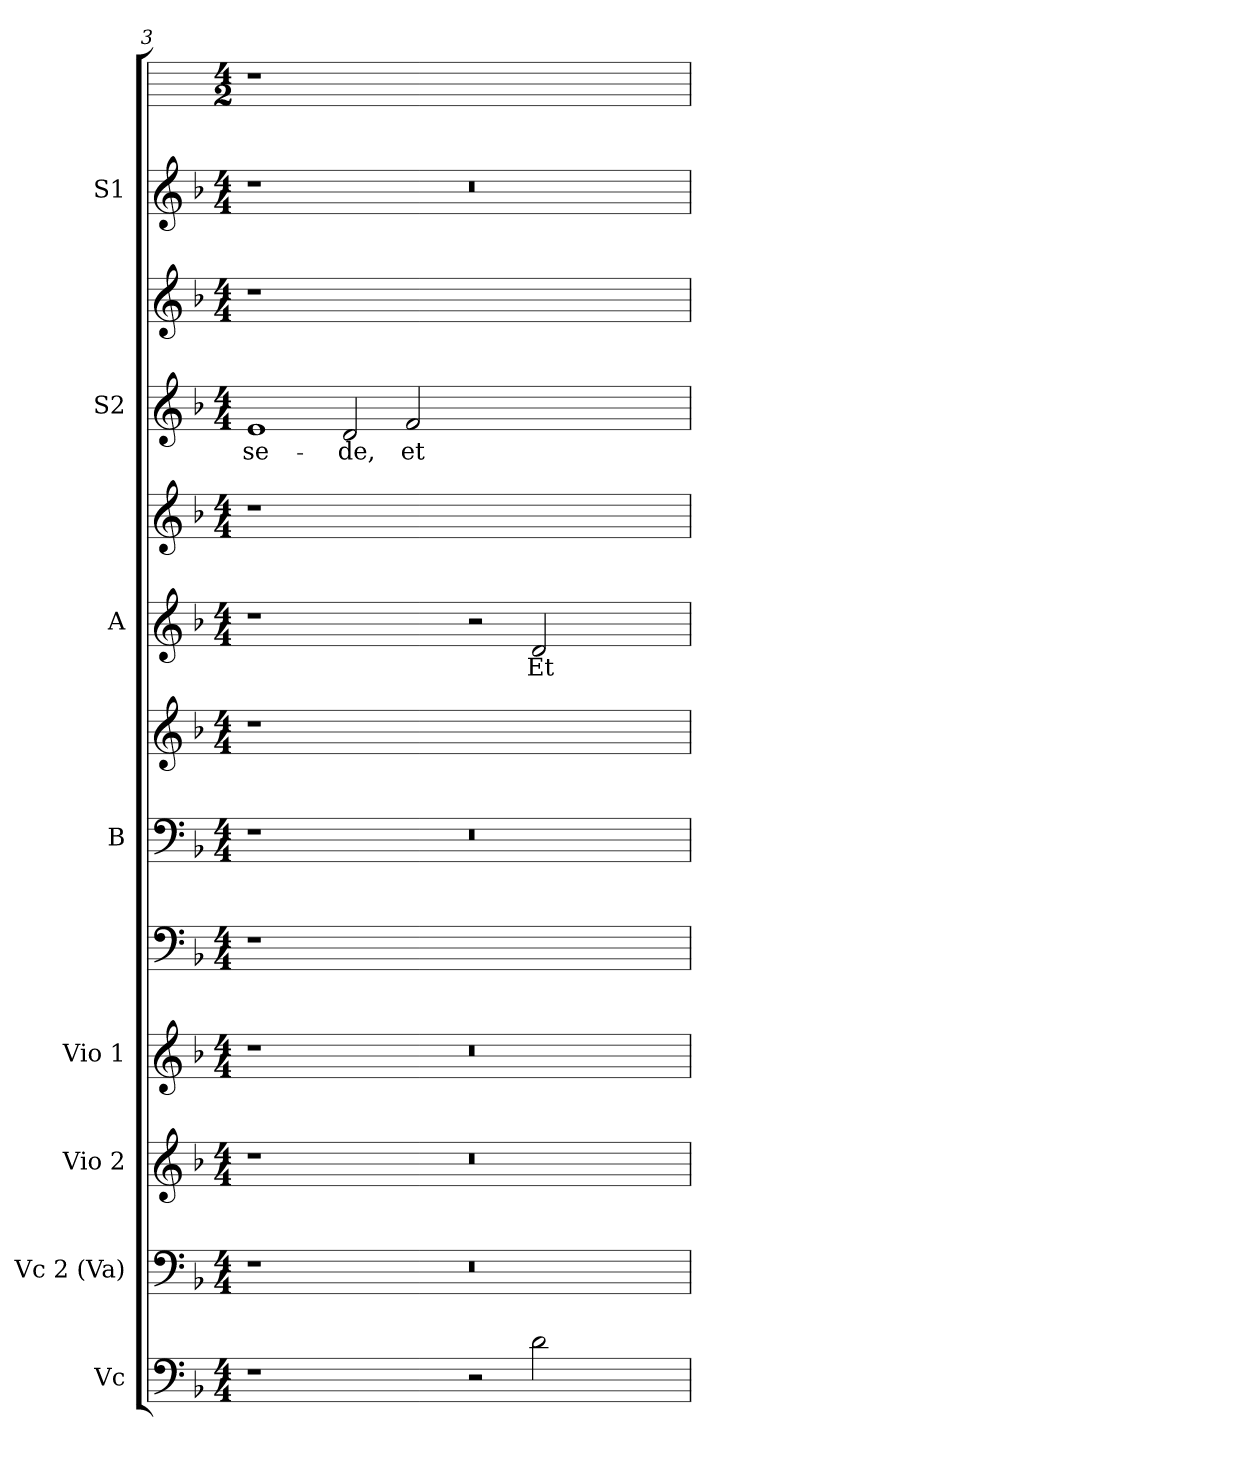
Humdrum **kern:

**kern	**kern	**kern	**kern	**kern	**kern	**kern	**kern	**text	**kern	**kern	**text	**kern	**kern	**kern
*part13	*part12	*part11	*part10	*part9	*part8	*part7	*part6	*part6	*part5	*part4	*part4	*part3	*part2	*part1
*staff13	*staff12	*staff11	*staff10	*staff9	*staff8	*staff7	*staff6	*staff6	*staff5	*staff4	*staff4	*staff3	*staff2	*staff1
*I"Vc	*I"Vc 2 (Va)	*I"Vio 2	*I"Vio 1	*	*I"B	*	*I"A	*	*	*I"S2	*	*	*I"S1	*
*clefF4	*clefF4	*clefG2	*clefG2	*clefF4	*clefF4	*clefG2	*clefG2	*	*clefG2	*clefG2	*	*clefG2	*clefG2	*
*k[b-]	*k[b-]	*k[b-]	*k[b-]	*k[b-]	*k[b-]	*k[b-]	*k[b-]	*	*k[b-]	*k[b-]	*	*k[b-]	*k[b-]	*
*M4/4	*M4/4	*M4/4	*M4/4	*M4/4	*M4/4	*M4/4	*M4/4	*	*M4/4	*M4/4	*	*M4/4	*M4/4	*M4/2
=3	=3	=3	=3	=3	=3	=3	=3	=3	=3	=3	=3	=3	=3	=3
1r	1r	1r	1r	1r	1r	1r	1r	.	1r	1e	se-	1r	1r	1r
1ryy	1ryy	1ryy	1ryy	0.ryy	1ryy	0.ryy	1ryy	.	0.ryy	2d	-de,	0.ryy	1ryy	0.ryy
.	.	.	.	.	.	.	.	.	.	2f	et	.	.	.
2r	0r	0r	0r	.	0r	.	2r	.	.	0ryy	.	.	0r	.
2d	.	.	.	.	.	.	2d	Et	.	.	.	.	.	.
1ryy	.	.	.	.	.	.	1ryy	.	.	.	.	.	.	.
=	=	=	=	=	=	=	=	=	=	=	=	=	=	=
*-	*-	*-	*-	*-	*-	*-	*-	*-	*-	*-	*-	*-	*-	*-
